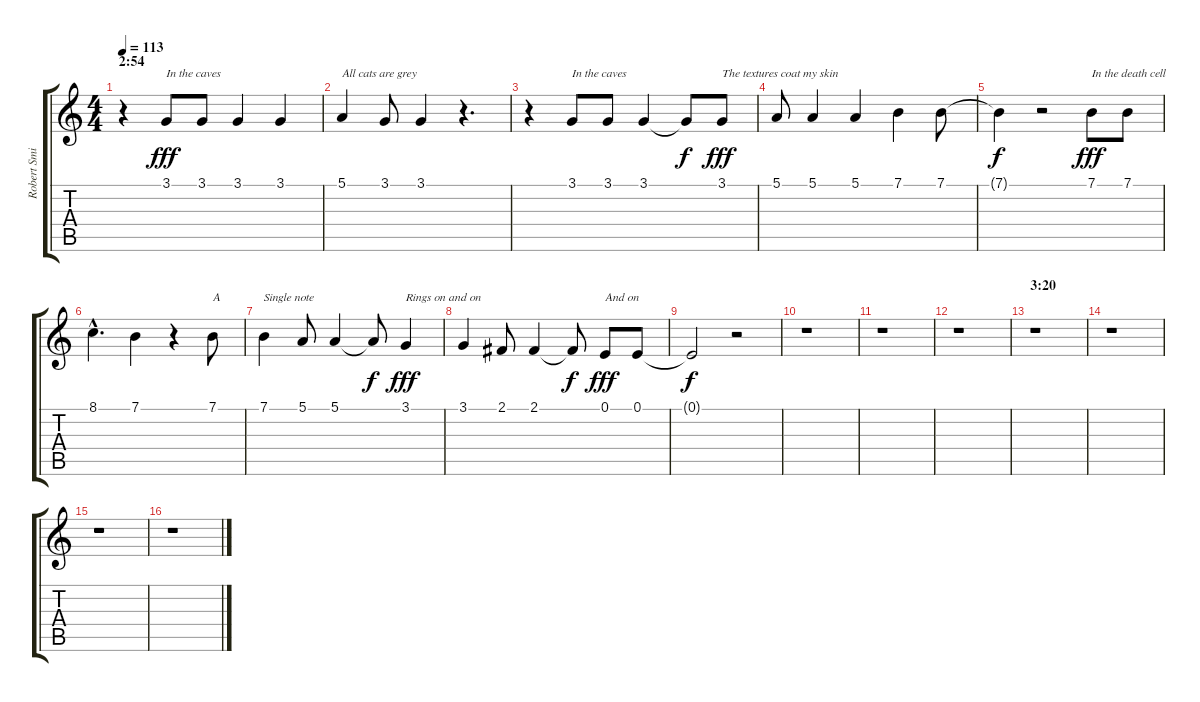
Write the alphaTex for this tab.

\track ("Robert Smith (voice)" "Robert Smi") {instrument ocarina}
\staff {score tabs}
\tuning (E4 B3 G3 D3 A2 E2) {hide}
\ts (4 4)
\section ("" "2:54")
\tempo 113
\clef g2
\ks c
r.4{dy f} 3.1.8{txt "In the caves" dy fff} 3.1.8 3.1.4 3.1.4 |
5.1.4{txt "All cats are grey"} 3.1.8 3.1.4 r.4{d} |
r.4 3.1.8{txt "In the caves"} 3.1.8 3.1.4 3.1{t}.8{dy f} 3.1.8{txt "The textures coat my skin" dy fff} |
5.1.8 5.1.4 5.1.4 7.1.4 7.1.8 |
7.1{t}.4{dy f} r.2 7.1.8{txt "In the death cell" dy fff} 7.1.8 |
8.1{hac}.4{d} 7.1.4 r.4 7.1.8{txt "A"} |
7.1.4{txt "Single note"} 5.1.8 5.1.4 5.1{t}.8{dy f} 3.1.4{txt "Rings on and on" dy fff} |
3.1.4 2.1.8 2.1.4 2.1{t}.8{dy f} 0.1.8{txt "And on" dy fff} 0.1.8 |
0.1{t}.2{dy f} r.2 |
r.1 |
r.1 |
r.1 |
\section ("" "3:20")
r.1 |
r.1 |
r.1 |
r.1
